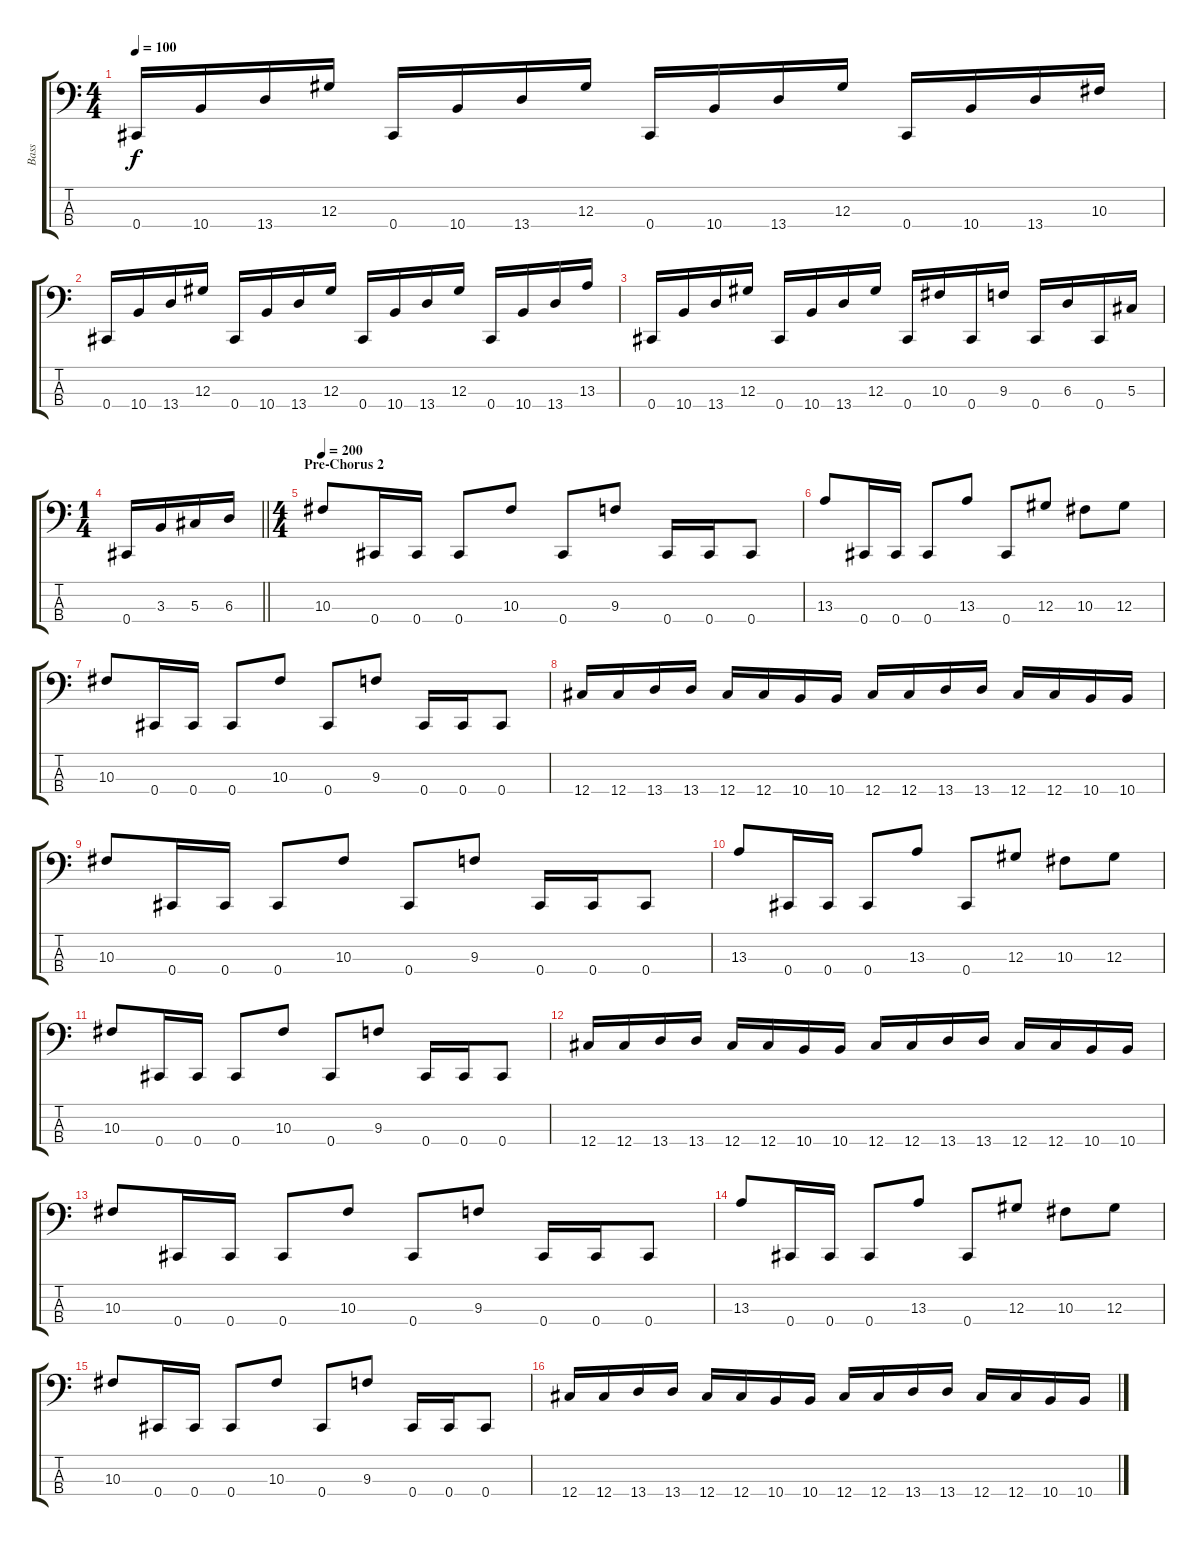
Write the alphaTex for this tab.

\track ("Bass" "Bass") {instrument electricbassfinger}
\staff {score tabs}
\tuning (Gb2 Db2 Ab1 Db1) {hide}
\ts (4 4)
\tempo 100
\clef f4
\ks c
0.4.16{dy f} 10.4.16 13.4.16 12.3.16 0.4.16 10.4.16 13.4.16 12.3.16 0.4.16 10.4.16 13.4.16 12.3.16 0.4.16 10.4.16 13.4.16 10.3.16 |
0.4.16 10.4.16 13.4.16 12.3.16 0.4.16 10.4.16 13.4.16 12.3.16 0.4.16 10.4.16 13.4.16 12.3.16 0.4.16 10.4.16 13.4.16 13.3.16 |
0.4.16 10.4.16 13.4.16 12.3.16 0.4.16 10.4.16 13.4.16 12.3.16 0.4.16 10.3.16 0.4.16 9.3.16 0.4.16 6.3.16 0.4.16 5.3.16 |
\ts (1 4)
\barLineRight lightlight
0.4.16 3.3.16 5.3.16 6.3.16 |
\ts (4 4)
\section ("" "Pre-Chorus 2")
\tempo 200
10.3.8 0.4.16 0.4.16 0.4.8 10.3.8 0.4.8 9.3.8 0.4.16 0.4.16 0.4.8 |
13.3.8 0.4.16 0.4.16 0.4.8 13.3.8 0.4.8 12.3.8 10.3.8 12.3.8 |
10.3.8 0.4.16 0.4.16 0.4.8 10.3.8 0.4.8 9.3.8 0.4.16 0.4.16 0.4.8 |
12.4.16 12.4.16 13.4.16 13.4.16 12.4.16 12.4.16 10.4.16 10.4.16 12.4.16 12.4.16 13.4.16 13.4.16 12.4.16 12.4.16 10.4.16 10.4.16 |
10.3.8 0.4.16 0.4.16 0.4.8 10.3.8 0.4.8 9.3.8 0.4.16 0.4.16 0.4.8 |
13.3.8 0.4.16 0.4.16 0.4.8 13.3.8 0.4.8 12.3.8 10.3.8 12.3.8 |
10.3.8 0.4.16 0.4.16 0.4.8 10.3.8 0.4.8 9.3.8 0.4.16 0.4.16 0.4.8 |
12.4.16 12.4.16 13.4.16 13.4.16 12.4.16 12.4.16 10.4.16 10.4.16 12.4.16 12.4.16 13.4.16 13.4.16 12.4.16 12.4.16 10.4.16 10.4.16 |
10.3.8 0.4.16 0.4.16 0.4.8 10.3.8 0.4.8 9.3.8 0.4.16 0.4.16 0.4.8 |
13.3.8 0.4.16 0.4.16 0.4.8 13.3.8 0.4.8 12.3.8 10.3.8 12.3.8 |
10.3.8 0.4.16 0.4.16 0.4.8 10.3.8 0.4.8 9.3.8 0.4.16 0.4.16 0.4.8 |
12.4.16 12.4.16 13.4.16 13.4.16 12.4.16 12.4.16 10.4.16 10.4.16 12.4.16 12.4.16 13.4.16 13.4.16 12.4.16 12.4.16 10.4.16 10.4.16
